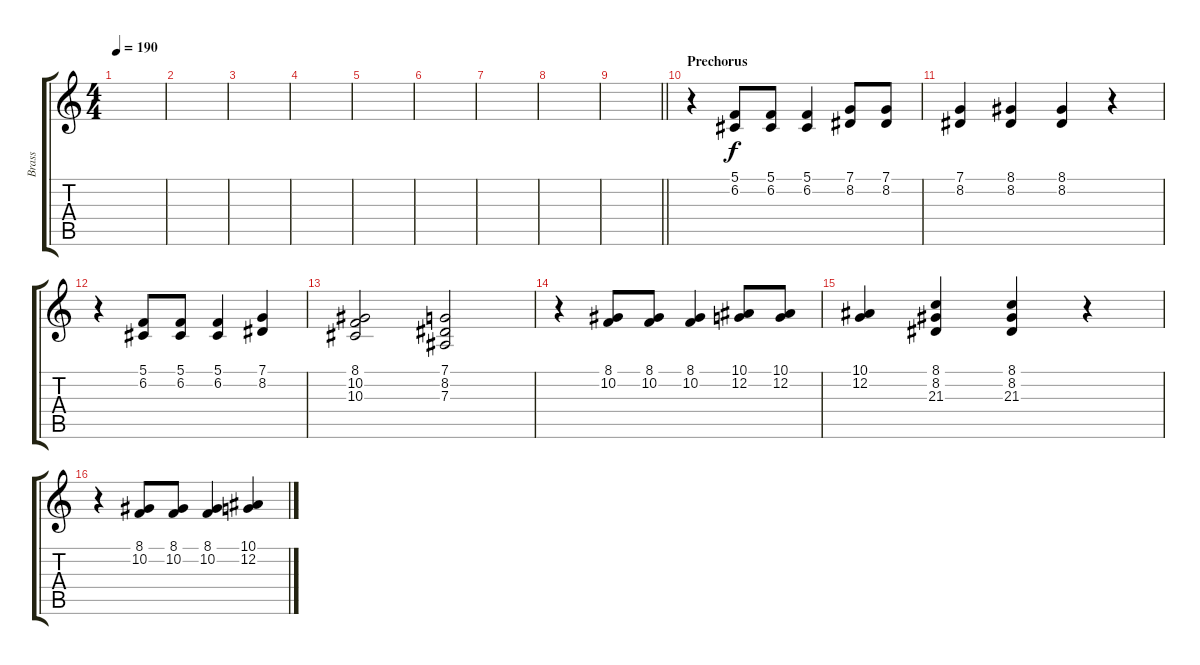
\track ("Brass" "Brass") {instrument brasssection}
\staff {score tabs}
\tuning (C4 G3 Eb3 Bb2 F2 C2) {hide}
\ts (4 4)
\tempo 190
\clef g2
\ks c
|
|
|
|
|
|
|
|
\barLineRight lightlight
|
\section ("" "Prechorus")
r.4 (5.1 6.2).8 (5.1 6.2).8 (5.1 6.2).4 (7.1 8.2).8 (7.1 8.2).8 |
(7.1 8.2).4 (8.1 8.2).4 (8.1 8.2).4 r.4 |
r.4 (5.1 6.2).8 (5.1 6.2).8 (5.1 6.2).4 (7.1 8.2).4 |
(8.1 10.2 10.3).2 (7.1 8.2 7.3).2 |
r.4 (8.1 10.2).8 (8.1 10.2).8 (8.1 10.2).4 (10.1 12.2).8 (10.1 12.2).8 |
(10.1 12.2).4 (8.1 8.2 21.3).4 (8.1 8.2 21.3).4 r.4 |
r.4 (8.1 10.2).8 (8.1 10.2).8 (8.1 10.2).4 (10.1 12.2).4
